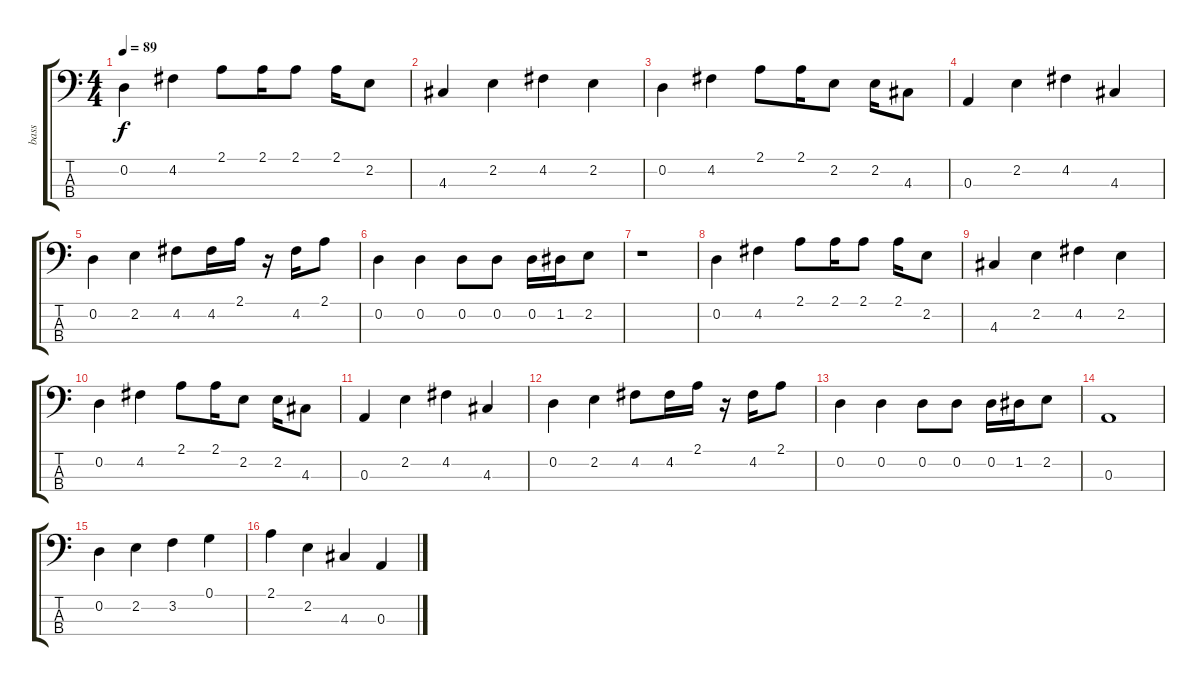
\track ("bass" "bass") {instrument fretlessbass}
\staff {score tabs}
\tuning (G2 D2 A1 E1) {hide}
\ts (4 4)
\tempo 89
\clef f4
\ks c
0.2.4{dy f} 4.2.4 2.1.8 2.1.16 2.1.8 2.1.16 2.2.8 |
4.3.4 2.2.4 4.2.4 2.2.4 |
0.2.4 4.2.4 2.1.8 2.1.16 2.2.8 2.2.16 4.3.8 |
0.3.4 2.2.4 4.2.4 4.3.4 |
0.2.4 2.2.4 4.2.8 4.2.16 2.1.16 r.16 4.2.16 2.1.8 |
0.2.4 0.2.4 0.2.8 0.2.8 0.2.16 1.2.16 2.2.8 |
r.1 |
0.2.4 4.2.4 2.1.8 2.1.16 2.1.8 2.1.16 2.2.8 |
4.3.4 2.2.4 4.2.4 2.2.4 |
0.2.4 4.2.4 2.1.8 2.1.16 2.2.8 2.2.16 4.3.8 |
0.3.4 2.2.4 4.2.4 4.3.4 |
0.2.4 2.2.4 4.2.8 4.2.16 2.1.16 r.16 4.2.16 2.1.8 |
0.2.4 0.2.4 0.2.8 0.2.8 0.2.16 1.2.16 2.2.8 |
0.3.1 |
0.2.4 2.2.4 3.2.4 0.1.4 |
2.1.4 2.2.4 4.3.4 0.3.4
